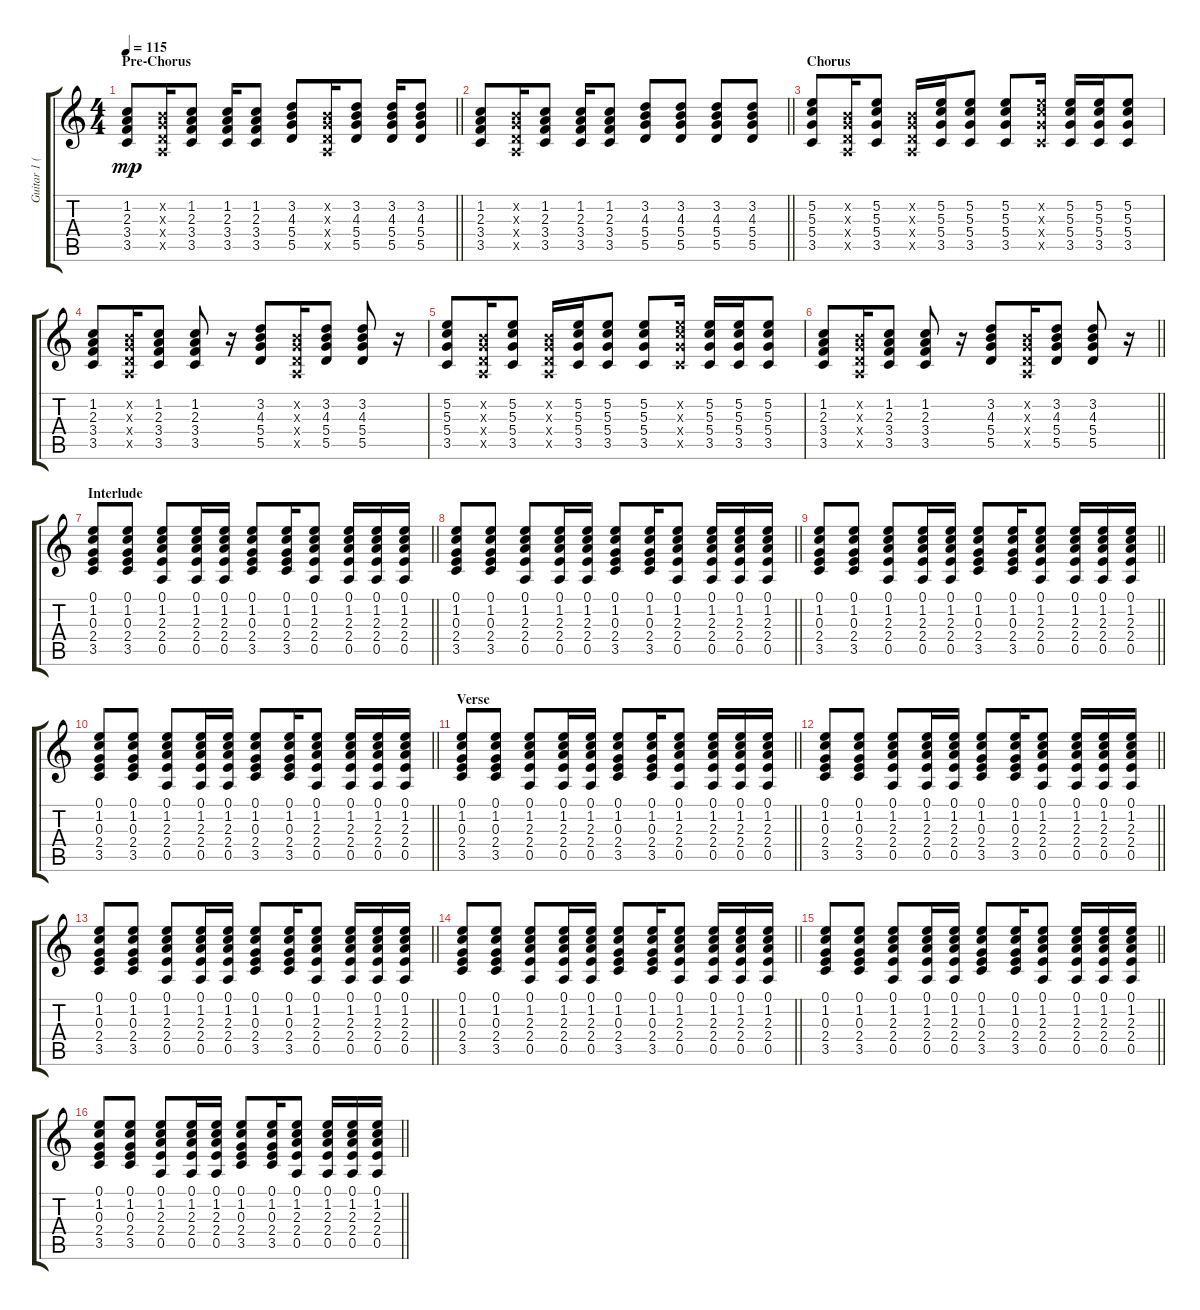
\track ("Guitar 1 (Acoustic)" "Guitar 1 (") {instrument acousticguitarsteel}
\staff {score tabs}
\tuning (E4 B3 G3 D3 A2 E2) {hide}
\ts (4 4)
\section ("" "Pre-Chorus")
\tempo 115
\clef g2
\barLineRight lightlight
\ks c
(1.2 2.3 3.4 3.5).8{dy mp} (0.2{x} 0.3{x} 0.4{x} 0.5{x}).16 (1.2 2.3 3.4 3.5).8 (1.2 2.3 3.4 3.5).16 (1.2 2.3 3.4 3.5).8 (3.2 4.3 5.4 5.5).8 (0.2{x} 0.3{x} 0.4{x} 0.5{x}).16 (3.2 4.3 5.4 5.5).8 (3.2 4.3 5.4 5.5).16 (3.2 4.3 5.4 5.5).8 |
\barLineRight lightlight
(1.2 2.3 3.4 3.5).8 (0.2{x} 0.3{x} 0.4{x} 0.5{x}).16 (1.2 2.3 3.4 3.5).8 (1.2 2.3 3.4 3.5).16 (1.2 2.3 3.4 3.5).8 (3.2 4.3 5.4 5.5).8 (3.2 4.3 5.4 5.5).8 (3.2 4.3 5.4 5.5).8 (3.2 4.3 5.4 5.5).8 |
\section ("" "Chorus")
(5.2 5.3 5.4 3.5).8 (0.2{x} 0.3{x} 0.4{x} 0.5{x}).16 (5.2 5.3 5.4 3.5).8 (0.2{x} 0.3{x} 0.4{x} 0.5{x}).16 (5.2 5.3 5.4 3.5).16 (5.2 5.3 5.4 3.5).8 (5.2 5.3 5.4 3.5).8 (5.2{x} 5.3{x} 5.4{x} 3.5{x}).16 (5.2 5.3 5.4 3.5).16 (5.2 5.3 5.4 3.5).16 (5.2 5.3 5.4 3.5).8 |
(1.2 2.3 3.4 3.5).8 (0.2{x} 0.3{x} 0.4{x} 0.5{x}).16 (1.2 2.3 3.4 3.5).8 (1.2 2.3 3.4 3.5).8 r.16 (3.2 4.3 5.4 5.5).8 (0.2{x} 0.3{x} 0.4{x} 0.5{x}).16 (3.2 4.3 5.4 5.5).8 (3.2 4.3 5.4 5.5).8 r.16 |
(5.2 5.3 5.4 3.5).8 (0.2{x} 0.3{x} 0.4{x} 0.5{x}).16 (5.2 5.3 5.4 3.5).8 (0.2{x} 0.3{x} 0.4{x} 0.5{x}).16 (5.2 5.3 5.4 3.5).16 (5.2 5.3 5.4 3.5).8 (5.2 5.3 5.4 3.5).8 (5.2{x} 5.3{x} 5.4{x} 3.5{x}).16 (5.2 5.3 5.4 3.5).16 (5.2 5.3 5.4 3.5).16 (5.2 5.3 5.4 3.5).8 |
\barLineRight lightlight
(1.2 2.3 3.4 3.5).8 (0.2{x} 0.3{x} 0.4{x} 0.5{x}).16 (1.2 2.3 3.4 3.5).8 (1.2 2.3 3.4 3.5).8 r.16 (3.2 4.3 5.4 5.5).8 (0.2{x} 0.3{x} 0.4{x} 0.5{x}).16 (3.2 4.3 5.4 5.5).8 (3.2 4.3 5.4 5.5).8 r.16 |
\section ("" "Interlude")
\barLineRight lightlight
(0.1 1.2 0.3 2.4 3.5).8 (0.1 1.2 0.3 2.4 3.5).8 (0.1 1.2 2.3 2.4 0.5).8 (0.1 1.2 2.3 2.4 0.5).16 (0.1 1.2 2.3 2.4 0.5).16 (0.1 1.2 0.3 2.4 3.5).8 (0.1 1.2 0.3 2.4 3.5).16 (0.1 1.2 2.3 2.4 0.5).8 (0.1 1.2 2.3 2.4 0.5).16 (0.1 1.2 2.3 2.4 0.5).16 (0.1 1.2 2.3 2.4 0.5).16 |
\barLineRight lightlight
(0.1 1.2 0.3 2.4 3.5).8 (0.1 1.2 0.3 2.4 3.5).8 (0.1 1.2 2.3 2.4 0.5).8 (0.1 1.2 2.3 2.4 0.5).16 (0.1 1.2 2.3 2.4 0.5).16 (0.1 1.2 0.3 2.4 3.5).8 (0.1 1.2 0.3 2.4 3.5).16 (0.1 1.2 2.3 2.4 0.5).8 (0.1 1.2 2.3 2.4 0.5).16 (0.1 1.2 2.3 2.4 0.5).16 (0.1 1.2 2.3 2.4 0.5).16 |
\barLineRight lightlight
(0.1 1.2 0.3 2.4 3.5).8 (0.1 1.2 0.3 2.4 3.5).8 (0.1 1.2 2.3 2.4 0.5).8 (0.1 1.2 2.3 2.4 0.5).16 (0.1 1.2 2.3 2.4 0.5).16 (0.1 1.2 0.3 2.4 3.5).8 (0.1 1.2 0.3 2.4 3.5).16 (0.1 1.2 2.3 2.4 0.5).8 (0.1 1.2 2.3 2.4 0.5).16 (0.1 1.2 2.3 2.4 0.5).16 (0.1 1.2 2.3 2.4 0.5).16 |
\barLineRight lightlight
(0.1 1.2 0.3 2.4 3.5).8 (0.1 1.2 0.3 2.4 3.5).8 (0.1 1.2 2.3 2.4 0.5).8 (0.1 1.2 2.3 2.4 0.5).16 (0.1 1.2 2.3 2.4 0.5).16 (0.1 1.2 0.3 2.4 3.5).8 (0.1 1.2 0.3 2.4 3.5).16 (0.1 1.2 2.3 2.4 0.5).8 (0.1 1.2 2.3 2.4 0.5).16 (0.1 1.2 2.3 2.4 0.5).16 (0.1 1.2 2.3 2.4 0.5).16 |
\section ("" "Verse")
\barLineRight lightlight
(0.1 1.2 0.3 2.4 3.5).8 (0.1 1.2 0.3 2.4 3.5).8 (0.1 1.2 2.3 2.4 0.5).8 (0.1 1.2 2.3 2.4 0.5).16 (0.1 1.2 2.3 2.4 0.5).16 (0.1 1.2 0.3 2.4 3.5).8 (0.1 1.2 0.3 2.4 3.5).16 (0.1 1.2 2.3 2.4 0.5).8 (0.1 1.2 2.3 2.4 0.5).16 (0.1 1.2 2.3 2.4 0.5).16 (0.1 1.2 2.3 2.4 0.5).16 |
\barLineRight lightlight
(0.1 1.2 0.3 2.4 3.5).8 (0.1 1.2 0.3 2.4 3.5).8 (0.1 1.2 2.3 2.4 0.5).8 (0.1 1.2 2.3 2.4 0.5).16 (0.1 1.2 2.3 2.4 0.5).16 (0.1 1.2 0.3 2.4 3.5).8 (0.1 1.2 0.3 2.4 3.5).16 (0.1 1.2 2.3 2.4 0.5).8 (0.1 1.2 2.3 2.4 0.5).16 (0.1 1.2 2.3 2.4 0.5).16 (0.1 1.2 2.3 2.4 0.5).16 |
\barLineRight lightlight
(0.1 1.2 0.3 2.4 3.5).8 (0.1 1.2 0.3 2.4 3.5).8 (0.1 1.2 2.3 2.4 0.5).8 (0.1 1.2 2.3 2.4 0.5).16 (0.1 1.2 2.3 2.4 0.5).16 (0.1 1.2 0.3 2.4 3.5).8 (0.1 1.2 0.3 2.4 3.5).16 (0.1 1.2 2.3 2.4 0.5).8 (0.1 1.2 2.3 2.4 0.5).16 (0.1 1.2 2.3 2.4 0.5).16 (0.1 1.2 2.3 2.4 0.5).16 |
\barLineRight lightlight
(0.1 1.2 0.3 2.4 3.5).8 (0.1 1.2 0.3 2.4 3.5).8 (0.1 1.2 2.3 2.4 0.5).8 (0.1 1.2 2.3 2.4 0.5).16 (0.1 1.2 2.3 2.4 0.5).16 (0.1 1.2 0.3 2.4 3.5).8 (0.1 1.2 0.3 2.4 3.5).16 (0.1 1.2 2.3 2.4 0.5).8 (0.1 1.2 2.3 2.4 0.5).16 (0.1 1.2 2.3 2.4 0.5).16 (0.1 1.2 2.3 2.4 0.5).16 |
\barLineRight lightlight
(0.1 1.2 0.3 2.4 3.5).8 (0.1 1.2 0.3 2.4 3.5).8 (0.1 1.2 2.3 2.4 0.5).8 (0.1 1.2 2.3 2.4 0.5).16 (0.1 1.2 2.3 2.4 0.5).16 (0.1 1.2 0.3 2.4 3.5).8 (0.1 1.2 0.3 2.4 3.5).16 (0.1 1.2 2.3 2.4 0.5).8 (0.1 1.2 2.3 2.4 0.5).16 (0.1 1.2 2.3 2.4 0.5).16 (0.1 1.2 2.3 2.4 0.5).16 |
\barLineRight lightlight
(0.1 1.2 0.3 2.4 3.5).8 (0.1 1.2 0.3 2.4 3.5).8 (0.1 1.2 2.3 2.4 0.5).8 (0.1 1.2 2.3 2.4 0.5).16 (0.1 1.2 2.3 2.4 0.5).16 (0.1 1.2 0.3 2.4 3.5).8 (0.1 1.2 0.3 2.4 3.5).16 (0.1 1.2 2.3 2.4 0.5).8 (0.1 1.2 2.3 2.4 0.5).16 (0.1 1.2 2.3 2.4 0.5).16 (0.1 1.2 2.3 2.4 0.5).16
